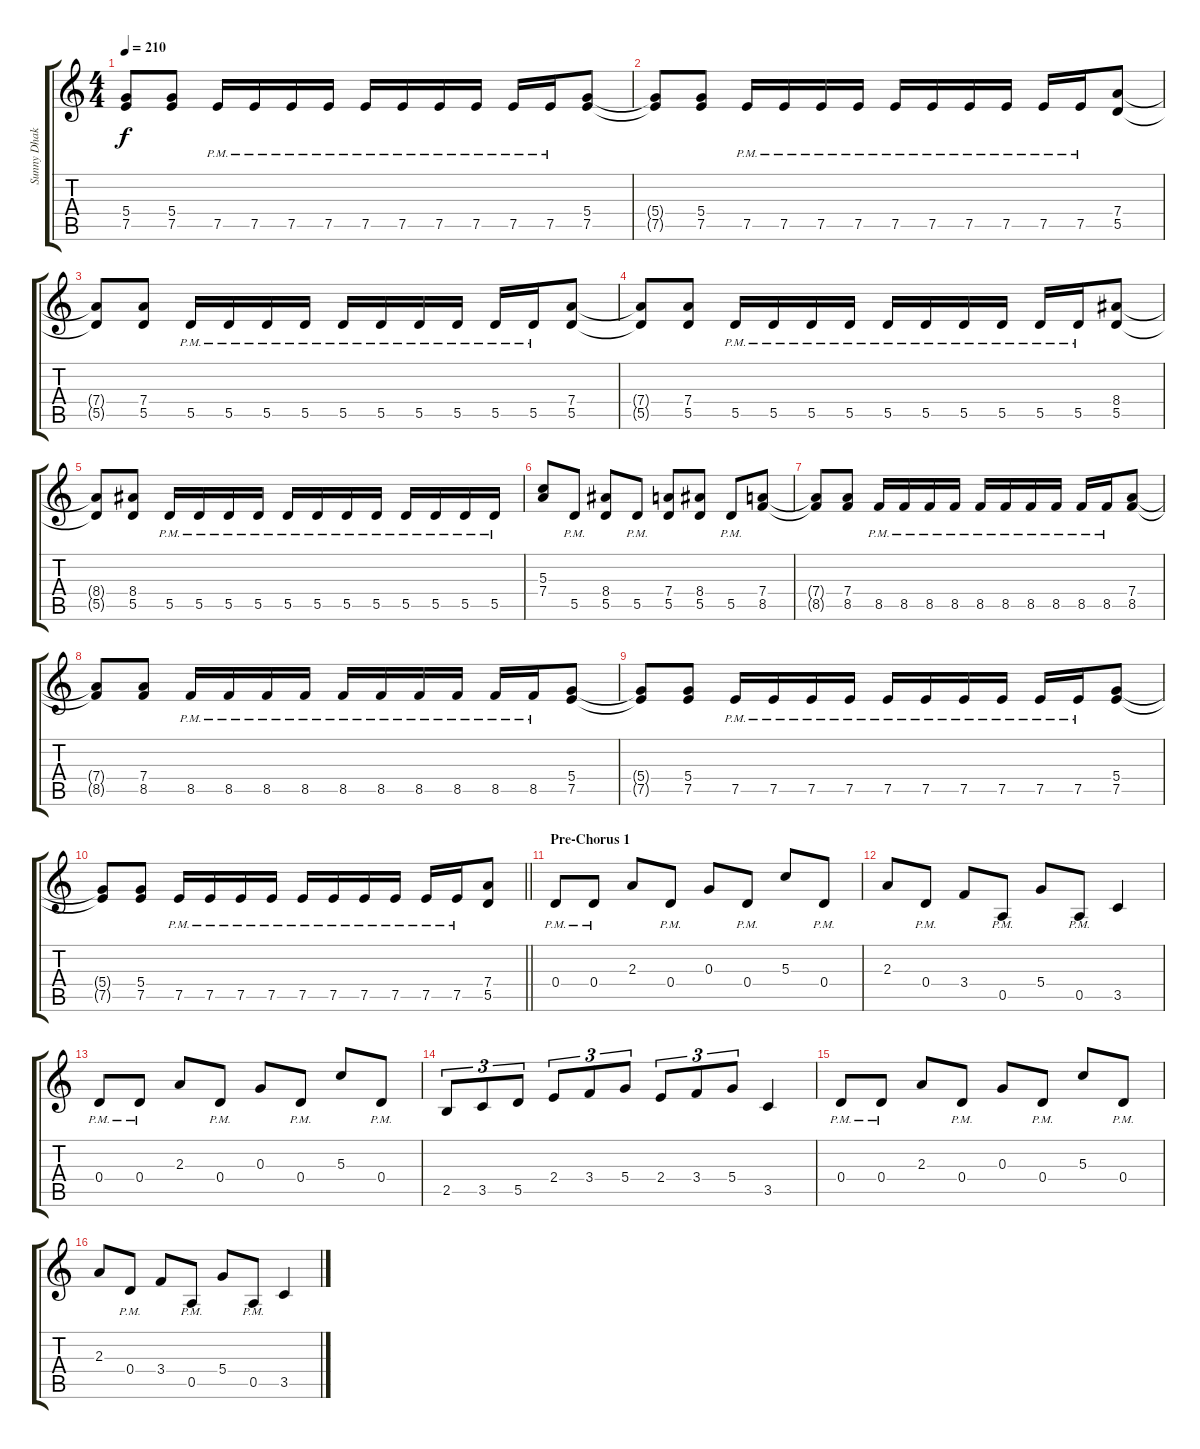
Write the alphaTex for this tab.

\track ("Sunny Dhak" "Sunny Dhak") {instrument distortionguitar}
\staff {score tabs}
\tuning (E4 B3 G3 D3 A2 E2) {hide}
\ts (4 4)
\tempo 210
\clef g2
\ks c
(5.4{t} 7.5{t}).8{dy f} (5.4 7.5).8 7.5{pm}.16 7.5{pm}.16 7.5{pm}.16 7.5{pm}.16 7.5{pm}.16 7.5{pm}.16 7.5{pm}.16 7.5{pm}.16 7.5{pm}.16 7.5{pm}.16 (5.4 7.5).8 |
(5.4{t} 7.5{t}).8 (5.4 7.5).8 7.5{pm}.16 7.5{pm}.16 7.5{pm}.16 7.5{pm}.16 7.5{pm}.16 7.5{pm}.16 7.5{pm}.16 7.5{pm}.16 7.5{pm}.16 7.5{pm}.16 (7.4 5.5).8 |
(7.4{t} 5.5{t}).8 (7.4 5.5).8 5.5{pm}.16 5.5{pm}.16 5.5{pm}.16 5.5{pm}.16 5.5{pm}.16 5.5{pm}.16 5.5{pm}.16 5.5{pm}.16 5.5{pm}.16 5.5{pm}.16 (7.4 5.5).8 |
(7.4{t} 5.5{t}).8 (7.4 5.5).8 5.5{pm}.16 5.5{pm}.16 5.5{pm}.16 5.5{pm}.16 5.5{pm}.16 5.5{pm}.16 5.5{pm}.16 5.5{pm}.16 5.5{pm}.16 5.5{pm}.16 (8.4 5.5).8 |
(8.4{t} 5.5{t}).8 (8.4 5.5).8 5.5{pm}.16 5.5{pm}.16 5.5{pm}.16 5.5{pm}.16 5.5{pm}.16 5.5{pm}.16 5.5{pm}.16 5.5{pm}.16 5.5{pm}.16 5.5{pm}.16 5.5{pm}.16 5.5{pm}.16 |
(5.3 7.4).8 5.5{pm}.8 (8.4 5.5).8 5.5{pm}.8 (7.4 5.5).8 (8.4 5.5).8 5.5{pm}.8 (7.4 8.5).8 |
(7.4{t} 8.5{t}).8 (7.4 8.5).8 8.5{pm}.16 8.5{pm}.16 8.5{pm}.16 8.5{pm}.16 8.5{pm}.16 8.5{pm}.16 8.5{pm}.16 8.5{pm}.16 8.5{pm}.16 8.5{pm}.16 (7.4 8.5).8 |
(7.4{t} 8.5{t}).8 (7.4 8.5).8 8.5{pm}.16 8.5{pm}.16 8.5{pm}.16 8.5{pm}.16 8.5{pm}.16 8.5{pm}.16 8.5{pm}.16 8.5{pm}.16 8.5{pm}.16 8.5{pm}.16 (5.4 7.5).8 |
(5.4{t} 7.5{t}).8 (5.4 7.5).8 7.5{pm}.16 7.5{pm}.16 7.5{pm}.16 7.5{pm}.16 7.5{pm}.16 7.5{pm}.16 7.5{pm}.16 7.5{pm}.16 7.5{pm}.16 7.5{pm}.16 (5.4 7.5).8 |
\barLineRight lightlight
(5.4{t} 7.5{t}).8 (5.4 7.5).8 7.5{pm}.16 7.5{pm}.16 7.5{pm}.16 7.5{pm}.16 7.5{pm}.16 7.5{pm}.16 7.5{pm}.16 7.5{pm}.16 7.5{pm}.16 7.5{pm}.16 (7.4 5.5).8 |
\section ("" "Pre-Chorus 1")
0.4{pm}.8 0.4{pm}.8 2.3.8 0.4{pm}.8 0.3.8 0.4{pm}.8 5.3.8 0.4{pm}.8 |
2.3.8 0.4{pm}.8 3.4.8 0.5{pm}.8 5.4.8 0.5{pm}.8 3.5.4 |
0.4{pm}.8 0.4{pm}.8 2.3.8 0.4{pm}.8 0.3.8 0.4{pm}.8 5.3.8 0.4{pm}.8 |
2.5.8{tu (3 2)} 3.5.8{tu (3 2)} 5.5.8{tu (3 2)} 2.4.8{tu (3 2)} 3.4.8{tu (3 2)} 5.4.8{tu (3 2)} 2.4.8{tu (3 2)} 3.4.8{tu (3 2)} 5.4.8{tu (3 2)} 3.5.4 |
0.4{pm}.8 0.4{pm}.8 2.3.8 0.4{pm}.8 0.3.8 0.4{pm}.8 5.3.8 0.4{pm}.8 |
2.3.8 0.4{pm}.8 3.4.8 0.5{pm}.8 5.4.8 0.5{pm}.8 3.5.4
